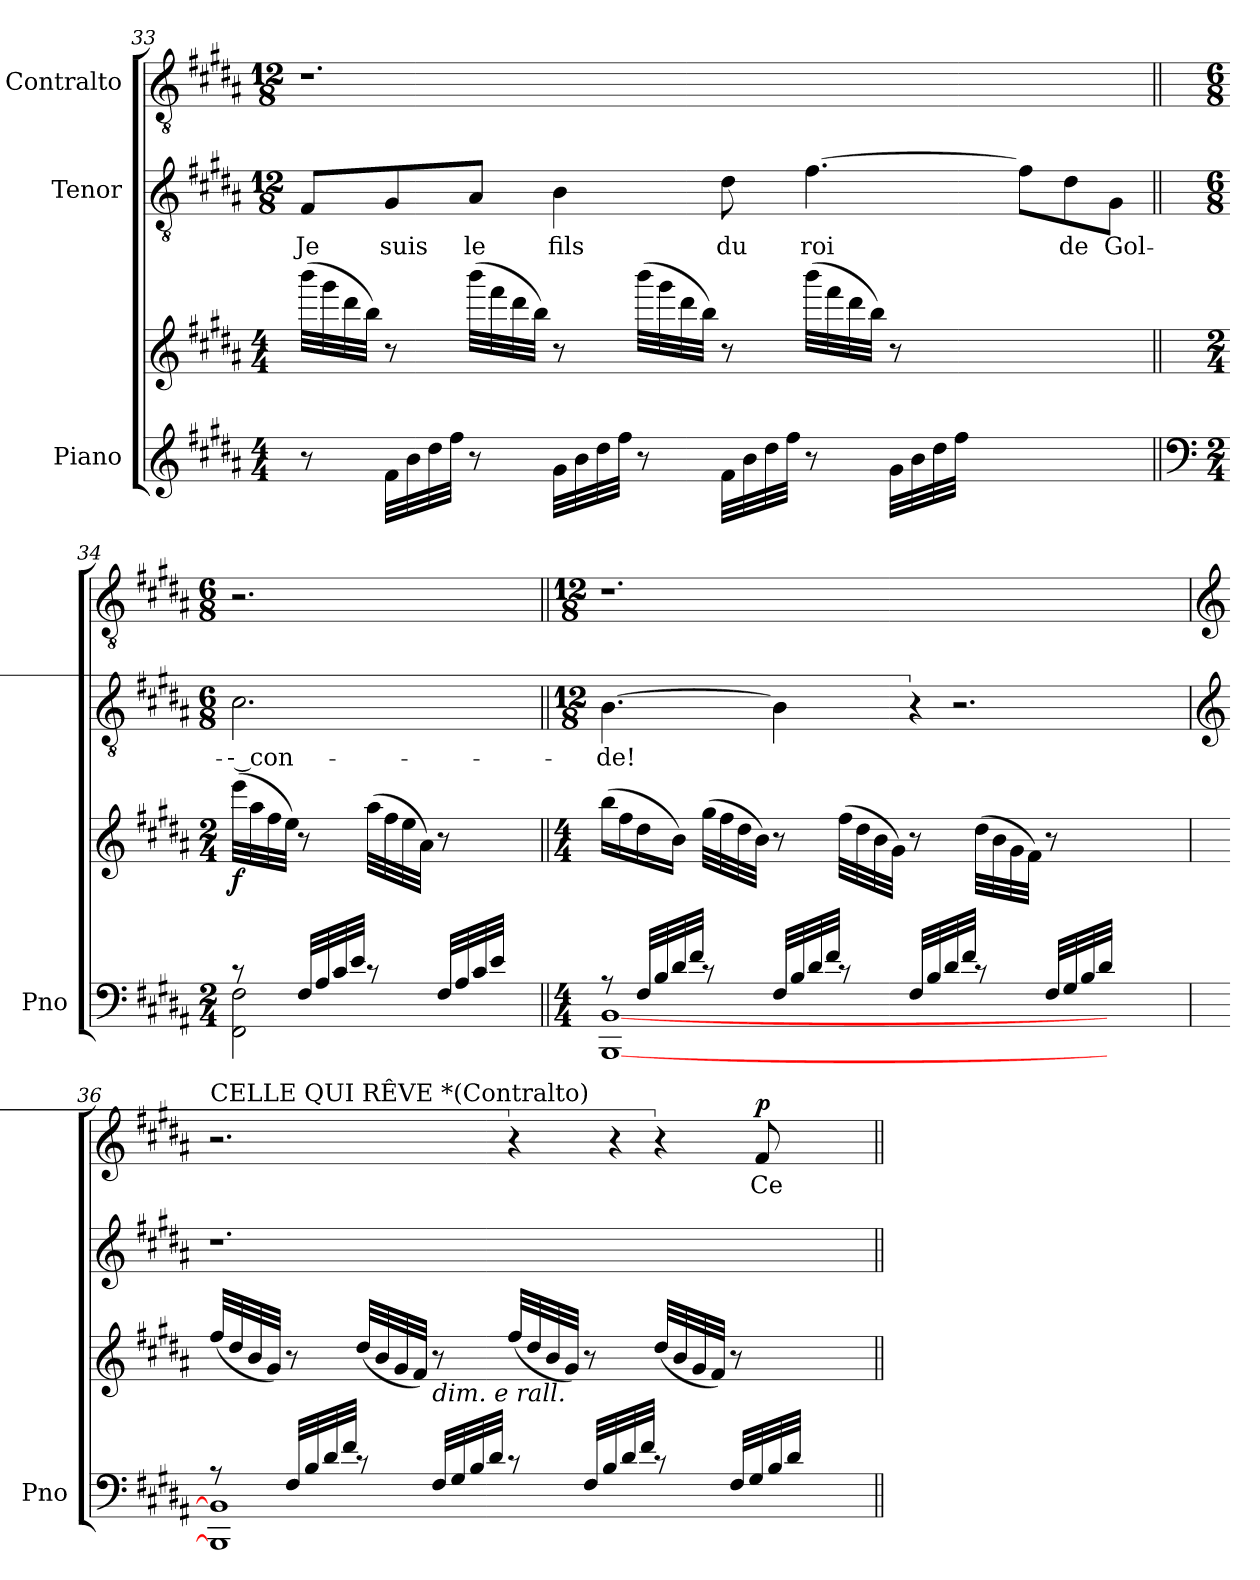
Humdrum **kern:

**kern	**kern	**dynam	**kern	**text	**kern	**text	**dynam
*part3	*part3	*part3	*part2	*part2	*part1	*part1	*part1
*staff4	*staff3	*staff3/4	*staff2	*staff2	*staff1	*staff1	*staff1
*I"Piano	*	*	*I"Tenor	*	*I"Contralto	*	*
*I'Pno	*	*	*	*	*	*	*
*clefG2	*clefG2	*	*clefGv2	*	*clefGv2	*	*
*k[f#c#g#d#a#]	*k[f#c#g#d#a#]	*	*k[f#c#g#d#a#]	*	*k[f#c#g#d#a#]	*	*
*M4/4	*M4/4	*	*M12/8	*	*M12/8	*	*
=33	=33	=33	=33	=33	=33	=33	=33
8r	(32bbb\LLL	.	8F#/L	Je	1.r	.	.
.	32ggg#\	.	.	.	.	.	.
.	32ddd#\	.	.	.	.	.	.
.	32bb\JJJ)	.	.	.	.	.	.
32f#\LLL	8r	.	8G#/	suis	.	.	.
32b\	.	.	.	.	.	.	.
32dd#\	.	.	.	.	.	.	.
32ff#\JJJ	.	.	.	.	.	.	.
8r	(32bbb\LLL	.	8A#/J	le	.	.	.
.	32fff#\	.	.	.	.	.	.
.	32ddd#\	.	.	.	.	.	.
.	32bb\JJJ)	.	.	.	.	.	.
32g#\LLL	8r	.	4B\	fils	.	.	.
32b\	.	.	.	.	.	.	.
32dd#\	.	.	.	.	.	.	.
32ff#\JJJ	.	.	.	.	.	.	.
8r	(32bbb\LLL	.	.	.	.	.	.
.	32ggg#\	.	.	.	.	.	.
.	32ddd#\	.	.	.	.	.	.
.	32bb\JJJ)	.	.	.	.	.	.
32f#\LLL	8r	.	8d#\	du	.	.	.
32b\	.	.	.	.	.	.	.
32dd#\	.	.	.	.	.	.	.
32ff#\JJJ	.	.	.	.	.	.	.
8r	(32bbb\LLL	.	[4.f#\	roi	.	.	.
.	32fff#\	.	.	.	.	.	.
.	32ddd#\	.	.	.	.	.	.
.	32bb\JJJ)	.	.	.	.	.	.
32g#\LLL	8r	.	.	.	.	.	.
32b\	.	.	.	.	.	.	.
32dd#\	.	.	.	.	.	.	.
32ff#\JJJ	.	.	.	.	.	.	.
2ryy	2ryy	.	.	.	.	.	.
.	.	.	8f#\L]	.	.	.	.
.	.	.	8d#\	de	.	.	.
.	.	.	8G#\J	Gol-	.	.	.
=34||	=34||	=34||	=34||	=34||	=34||	=34||	=34||
*clefF4	*	*	*	*	*	*	*
*M2/4	*M2/4	*	*M6/8	*	*M6/8	*	*
*^	*	*	*	*	*	*	*
!	!	!	!LO:DY:b	!	!	!	!	!
8r	2FF#\ 2F#\	(32eee\LLL	f	2.c#\	-- con-	2.r	.	.
.	.	32aa#\	.	.	.	.	.	.
.	.	32ff#\	.	.	.	.	.	.
.	.	32ee\JJJ)	.	.	.	.	.	.
32F#/LLL	.	8r	.	.	.	.	.	.
32A#/	.	.	.	.	.	.	.	.
32c#/	.	.	.	.	.	.	.	.
32e/JJJ	.	.	.	.	.	.	.	.
8r	.	(32aa#\LLL	.	.	.	.	.	.
.	.	32ff#\	.	.	.	.	.	.
.	.	32ee\	.	.	.	.	.	.
.	.	32a#\JJJ)	.	.	.	.	.	.
32F#/LLL	.	8r	.	.	.	.	.	.
32A#/	.	.	.	.	.	.	.	.
32c#/	.	.	.	.	.	.	.	.
32e/JJJ	.	.	.	.	.	.	.	.
4ryy	4ryy	4ryy	.	.	.	.	.	.
=35||	=35||	=35||	=35||	=35||	=35||	=35||	=35||	=35||
*M4/4	*	*M4/4	*	*M12/8	*	*M12/8	*	*
8r	[1BBB [1BB	(16bb\LL	.	[4.B\	-de!	1.r	.	.
.	.	16ff#\	.	.	.	.	.	.
32F#/LLL	.	16dd#\	.	.	.	.	.	.
32B/	.	.	.	.	.	.	.	.
32d#/	.	16b\JJ)	.	.	.	.	.	.
32f#/JJJ	.	.	.	.	.	.	.	.
8r	.	(32gg#\LLL	.	.	.	.	.	.
.	.	32ff#\	.	.	.	.	.	.
.	.	32dd#\	.	.	.	.	.	.
.	.	32b\JJJ)	.	.	.	.	.	.
32F#/LLL	.	8r	.	4B\]	.	.	.	.
32B/	.	.	.	.	.	.	.	.
32d#/	.	.	.	.	.	.	.	.
32f#/JJJ	.	.	.	.	.	.	.	.
8r	.	(32ff#\LLL	.	.	.	.	.	.
.	.	32dd#\	.	.	.	.	.	.
.	.	32b\	.	.	.	.	.	.
.	.	32g#\JJJ)	.	.	.	.	.	.
!	!	!	!	!LO:N:vis=8	!	!	!	!
32F#/LLL	.	8r	.	12r	.	.	.	.
32B/	.	.	.	.	.	.	.	.
32d#/	.	.	.	.	.	.	.	.
!	!	!	!	!LO:N:vis=2.	!	!	!	!
.	.	.	.	2r	.	.	.	.
32f#/JJJ	.	.	.	.	.	.	.	.
8r	.	(32dd#\LLL	.	.	.	.	.	.
.	.	32b\	.	.	.	.	.	.
.	.	32g#\	.	.	.	.	.	.
.	.	32f#\JJJ)	.	.	.	.	.	.
32F#/LLL	.	8r	.	.	.	.	.	.
32G#/	.	.	.	.	.	.	.	.
32B/	.	.	.	.	.	.	.	.
32d#/JJJ	.	.	.	.	.	.	.	.
2ryy	2ryy	2ryy	.	.	.	.	.	.
.	.	.	.	24%7ryy	.	.	.	.
=36	=36	=36	=36	=36	=36	=36	=36	=36
*	*	*	*	*clefG2	*	*clefG2	*	*
!	!	!	!	!	!	!LO:TX:a:t=CELLE QUI RÊVE   *(Contralto)	!	!
!	!	!	!	!	!	!LO:N:vis=2.	!	!
8r	1BBB] 1BB]	(32ff#/LLL	.	1.r	.	2r	.	.
.	.	32dd#/	.	.	.	.	.	.
.	.	32b/	.	.	.	.	.	.
.	.	32g#/JJJ)	.	.	.	.	.	.
32F#/LLL	.	8r	.	.	.	.	.	.
32B/	.	.	.	.	.	.	.	.
32d#/	.	.	.	.	.	.	.	.
32f#/JJJ	.	.	.	.	.	.	.	.
8r	.	(32dd#/LLL	.	.	.	.	.	.
.	.	32b/	.	.	.	.	.	.
.	.	32g#/	.	.	.	.	.	.
.	.	32f#/JJJ)	.	.	.	.	.	.
!	!	!LO:TX:b:i:t=dim.   e   rall.	!	!	!	!	!	!
32F#/LLL	.	8r	.	.	.	.	.	.
32G#/	.	.	.	.	.	.	.	.
32B/	.	.	.	.	.	.	.	.
32d#/JJJ	.	.	.	.	.	.	.	.
!	!	!	!	!	!	!LO:N:vis=4	!	!
8r	.	(32ff#/LLL	.	.	.	6r	.	.
.	.	32dd#/	.	.	.	.	.	.
.	.	32b/	.	.	.	.	.	.
.	.	32g#/JJJ)	.	.	.	.	.	.
32F#/LLL	.	8r	.	.	.	.	.	.
32B/	.	.	.	.	.	.	.	.
!	!	!	!	!	!	!LO:N:vis=8	!	!
.	.	.	.	.	.	12r	.	.
32d#/	.	.	.	.	.	.	.	.
32f#/JJJ	.	.	.	.	.	.	.	.
!	!	!	!	!	!	!LO:N:vis=4	!	!
8r	.	(32dd#/LLL	.	.	.	6r	.	.
.	.	32b/	.	.	.	.	.	.
.	.	32g#/	.	.	.	.	.	.
.	.	32f#/JJJ)	.	.	.	.	.	.
32F#/LLL	.	8r	.	.	.	.	.	.
32G#/	.	.	.	.	.	.	.	.
!	!	!	!	!	!	!	!	!LO:DY:a
.	.	.	.	.	.	8f#/	Ce	p
32B/	.	.	.	.	.	.	.	.
32d#/JJJ	.	.	.	.	.	.	.	.
2ryy	2ryy	2ryy	.	.	.	.	.	.
.	.	.	.	.	.	24%11ryy	.	.
*v	*v	*	*	*	*	*	*	*
=||	=||	=||	=||	=||	=||	=||	=||
*-	*-	*-	*-	*-	*-	*-	*-
